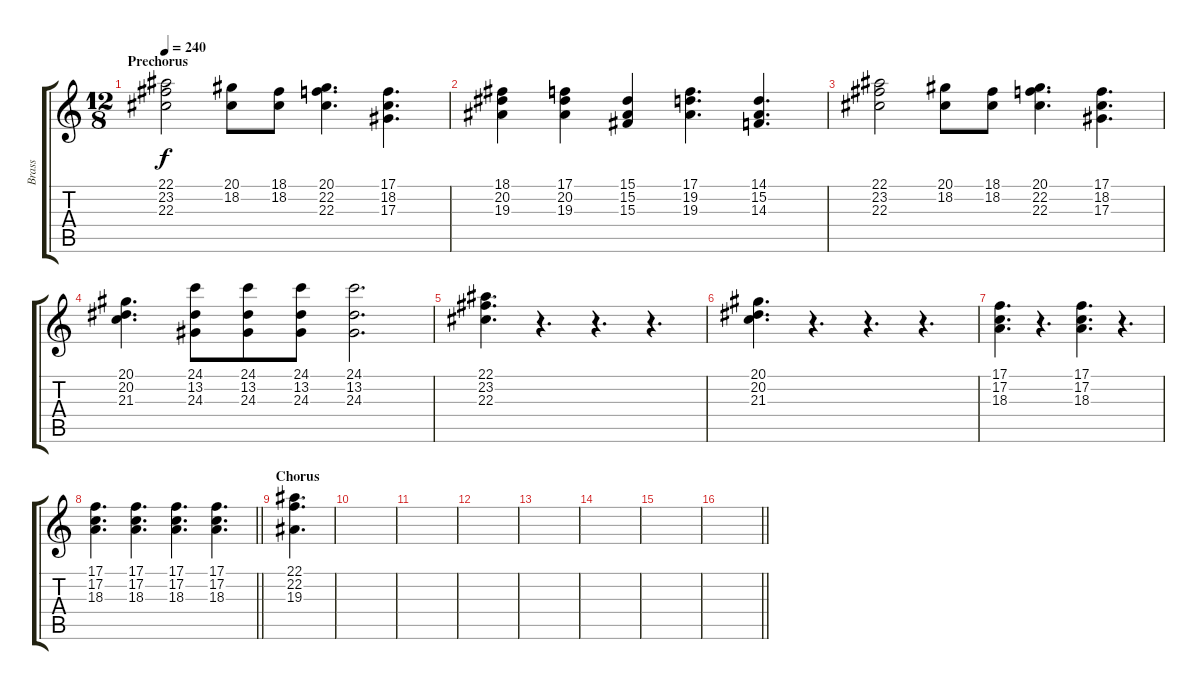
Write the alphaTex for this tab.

\track ("Brass" "Brass") {instrument brasssection}
\staff {score tabs}
\tuning (C4 G3 Eb3 Bb2 F2 C2) {hide}
\ts (12 8)
\section ("" "Prechorus")
\tempo 240
\clef g2
\ks c
(22.1 23.2 22.3).2{dy f} (20.1 18.2).8 (18.1 18.2).8 (20.1 22.2 22.3).4{d} (17.1 18.2 17.3).4{d} |
(18.1 20.2 19.3).4 (17.1 20.2 19.3).4 (15.1 15.2 15.3).4 (17.1 19.2 19.3).4{d} (14.1 15.2 14.3).4{d} |
(22.1 23.2 22.3).2 (20.1 18.2).8 (18.1 18.2).8 (20.1 22.2 22.3).4{d} (17.1 18.2 17.3).4{d} |
(20.1 20.2 21.3).4{d} (24.1 13.2 24.3).8 (24.1 13.2 24.3).8 (24.1 13.2 24.3).8 (24.1 13.2 24.3).2{d} |
(22.1 23.2 22.3).4{d} r.4{d} r.4{d} r.4{d} |
(20.1 20.2 21.3).4{d} r.4{d} r.4{d} r.4{d} |
(17.1 17.2 18.3).4{d} r.4{d} (17.1 17.2 18.3).4{d} r.4{d} |
\barLineRight lightlight
(17.1 17.2 18.3).4{d} (17.1 17.2 18.3).4{d} (17.1 17.2 18.3).4{d} (17.1 17.2 18.3).4{d} |
\section ("" "Chorus")
(22.1 22.2 19.3).4{d} |
|
|
|
|
|
|
\barLineRight lightlight
